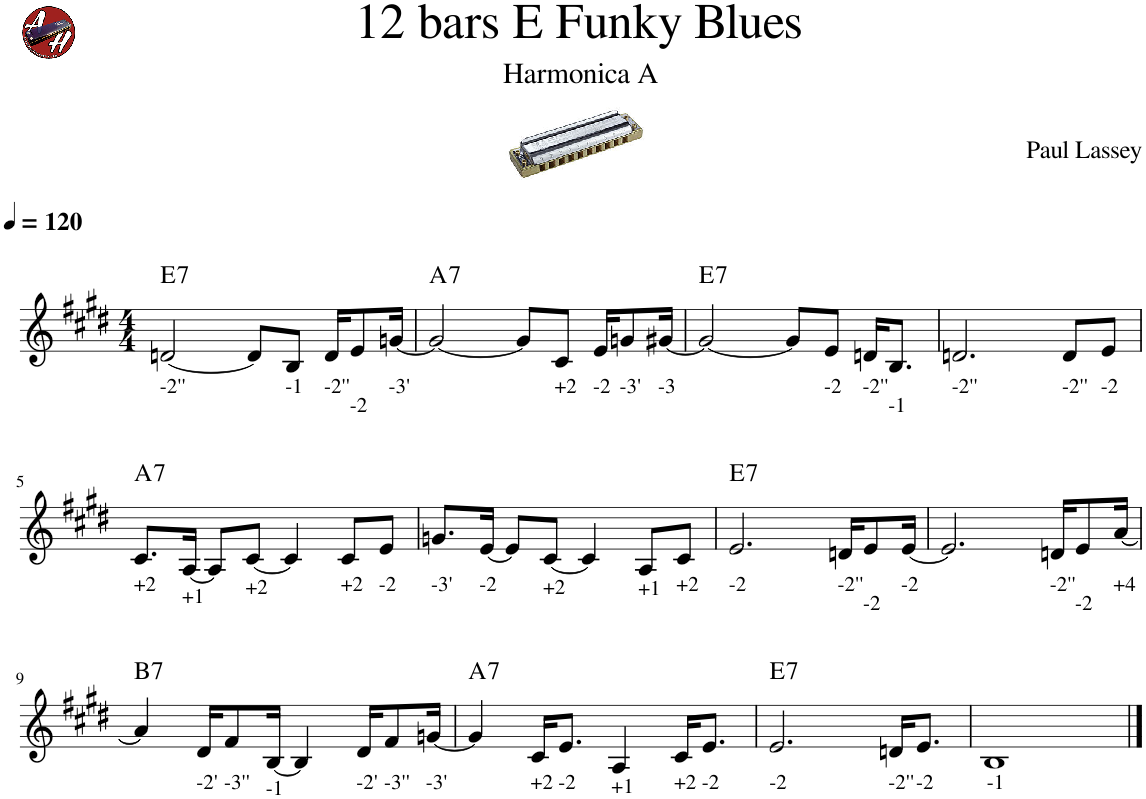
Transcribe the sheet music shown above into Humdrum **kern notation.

**kern	**harte
*part1	*part1
*staff1	*
*I"Melody	*
*clefG2	*
*k[f#c#g#d#]	*
*M4/4	*
*MM120	*
=1	=1
!LO:TX:b:t=-2''	!LO:H:kt=7
[2dn/	E:7
8d/L]	.
!LO:TX:b:t=-1	!
8B/J	.
!LO:TX:b:t=-2''	!
16d/KL	.
!LO:TX:b:t=-2	!
8e/	.
!LO:TX:b:t=-3'	!
[16gn/Jk	.
=2	=2
!	!LO:H:kt=7
2g/_	A:7
8g/L]	.
!LO:TX:b:t=+2	!
8c#/J	.
!LO:TX:b:t=-2	!
16e/KL	.
!LO:TX:b:t=-3'	!
8gn/	.
!LO:TX:b:t=-3	!
[16g#X/Jk	.
=3	=3
!	!LO:H:kt=7
2g#/_	E:7
8g#/L]	.
!LO:TX:b:t=-2	!
8e/J	.
!LO:TX:b:t=-2''	!
16dn/KL	.
!LO:TX:b:t=-1	!
8.B/J	.
=4	=4
!LO:TX:b:t=-2''	!
2.dn/	.
!LO:TX:b:t=-2''	!
8d/L	.
!LO:TX:b:t=-2	!
8e/J	.
!!LO:LB:g=z
=5	=5
!LO:TX:b:t=+2	!LO:H:kt=7
8.c#/L	A:7
!LO:TX:b:t=+1	!
[16A/Jk	.
8A/L]	.
!LO:TX:b:t=+2	!
[8c#/J	.
4c#/]	.
!LO:TX:b:t=+2	!
8c#/L	.
!LO:TX:b:t=-2	!
8e/J	.
=6	=6
!LO:TX:b:t=-3'	!
8.gn/L	.
!LO:TX:b:t=-2	!
[16e/Jk	.
8e/L]	.
!LO:TX:b:t=+2	!
[8c#/J	.
4c#/]	.
!LO:TX:b:t=+1	!
8A/L	.
!LO:TX:b:t=+2	!
8c#/J	.
=7	=7
!LO:TX:b:t=-2	!LO:H:kt=7
2.e/	E:7
!LO:TX:b:t=-2''	!
16dn/KL	.
!LO:TX:b:t=-2	!
8e/	.
!LO:TX:b:t=-2	!
[16e/Jk	.
=8	=8
2.e/]	.
!LO:TX:b:t=-2''	!
16dn/KL	.
!LO:TX:b:t=-2	!
8e/	.
!LO:TX:b:t=+4	!
[16a/Jk	.
!!LO:LB:g=z
=9	=9
!	!LO:H:kt=7
4a/]	B:7
!LO:TX:b:t=-2'	!
16d#/KL	.
!LO:TX:b:t=-3''	!
8f#/	.
!LO:TX:b:t=-1	!
[16B/Jk	.
4B/]	.
!LO:TX:b:t=-2'	!
16d#/KL	.
!LO:TX:b:t=-3''	!
8f#/	.
!LO:TX:b:t=-3'	!
[16gn/Jk	.
=10	=10
!	!LO:H:kt=7
4g/]	A:7
!LO:TX:b:t=+2	!
16c#/KL	.
!LO:TX:b:t=-2	!
8.e/J	.
!LO:TX:b:t=+1	!
4A/	.
!LO:TX:b:t=+2	!
16c#/KL	.
!LO:TX:b:t=-2	!
8.e/J	.
=11	=11
!LO:TX:b:t=-2	!LO:H:kt=7
2.e/	E:7
!LO:TX:b:t=-2''	!
16dn/KL	.
!LO:TX:b:t=-2	!
8.e/J	.
=12	=12
!LO:TX:b:t=-1	!
1B	.
==	==
*-	*-
